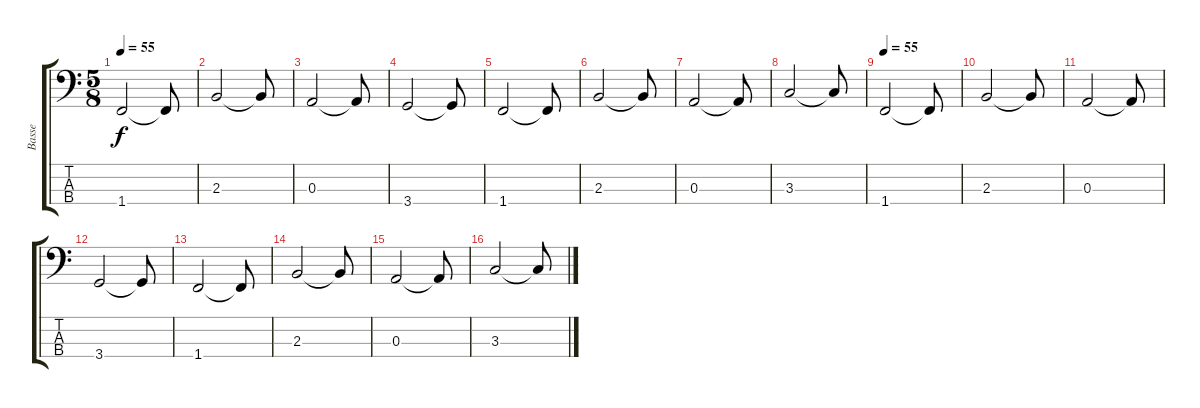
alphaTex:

\track ("Basse" "Basse") {instrument fretlessbass}
\staff {score tabs}
\tuning (G2 D2 A1 E1) {hide}
\ts (5 8)
\tempo 55
\clef f4
\ks c
1.4.2{dy f} 1.4{t}.8 |
2.3.2 2.3{t}.8 |
0.3.2 0.3{t}.8 |
3.4.2 3.4{t}.8 |
1.4.2 1.4{t}.8 |
2.3.2 2.3{t}.8 |
0.3.2 0.3{t}.8 |
3.3.2 3.3{t}.8 |
\tempo 55
1.4.2 1.4{t}.8 |
2.3.2 2.3{t}.8 |
0.3.2 0.3{t}.8 |
3.4.2 3.4{t}.8 |
1.4.2 1.4{t}.8 |
2.3.2 2.3{t}.8 |
0.3.2 0.3{t}.8 |
3.3.2 3.3{t}.8
